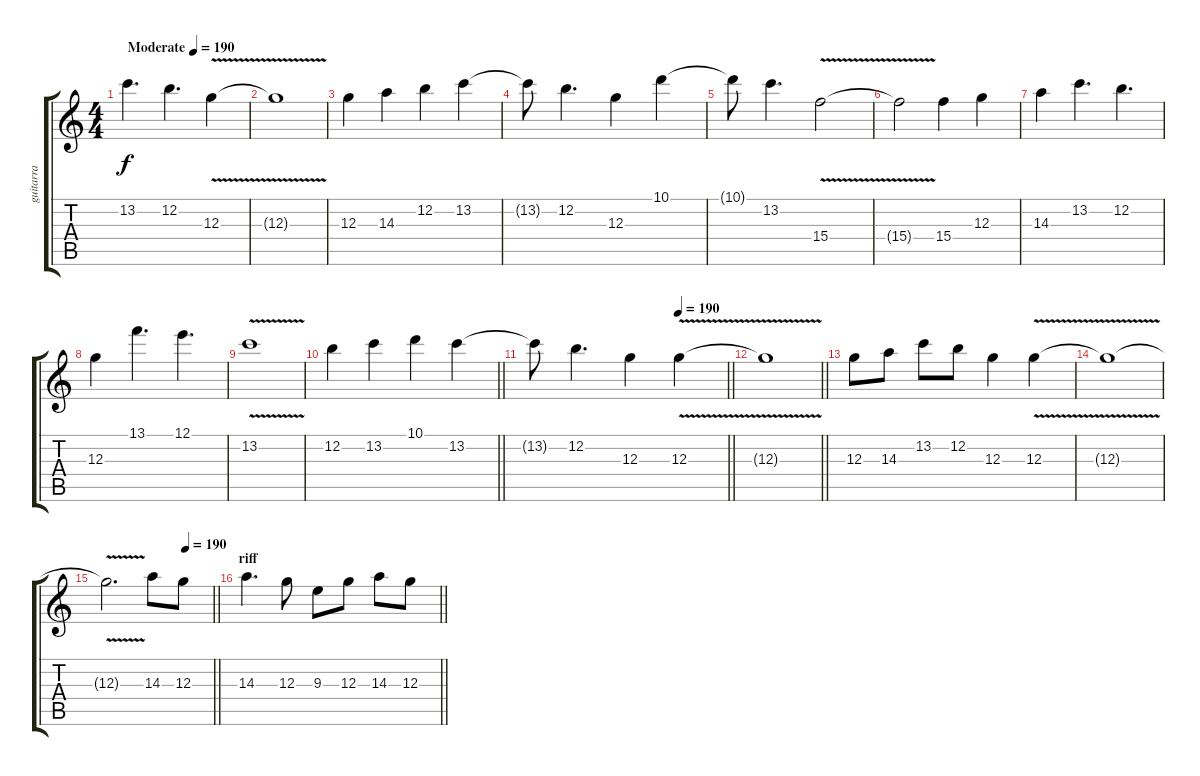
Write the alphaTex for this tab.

\track ("guitarra" "guitarra") {instrument overdrivenguitar}
\staff {score tabs}
\tuning (E4 B3 G3 D3 A2 E2) {hide}
\ts (4 4)
\tempo (190 "Moderate")
\tempo 168
\tempo (190 "Moderate")
\clef g2
\ks c
13.2.4{d dy f instrument overdrivenguitar} 12.2.4{d} 12.3{v}.4 |
12.3{t}.1 |
12.3.4 14.3.4 12.2.4 13.2.4 |
13.2{t}.8 12.2.4{d} 12.3.4 10.1.4 |
10.1{t}.8 13.2.4{d} 15.4{v}.2 |
15.4{t}.2 15.4.4 12.3.4 |
14.3.4 13.2.4{d} 12.2.4{d} |
12.3.4 13.1.4{d} 12.1.4{d} |
13.2{v}.1 |
\barLineRight lightlight
12.2.4 13.2.4 10.1.4 13.2.4 |
\section ("" "")
\tempo (190 0.75)
\barLineRight lightlight
13.2{t}.8 12.2.4{d} 12.3.4 12.3{v}.4 |
\barLineRight lightlight
12.3{t}.1 |
\section ("" "")
12.3.8 14.3.8 13.2.8 12.2.8 12.3.4 12.3{v}.4 |
12.3{v t}.1 |
\tempo (190 0.75)
\barLineRight lightlight
12.3{t}.2{d} 14.3.8 12.3.8 |
\section ("" "riff")
\barLineRight lightlight
14.3.4{d} 12.3.8 9.3.8 12.3.8 14.3.8 12.3.8
